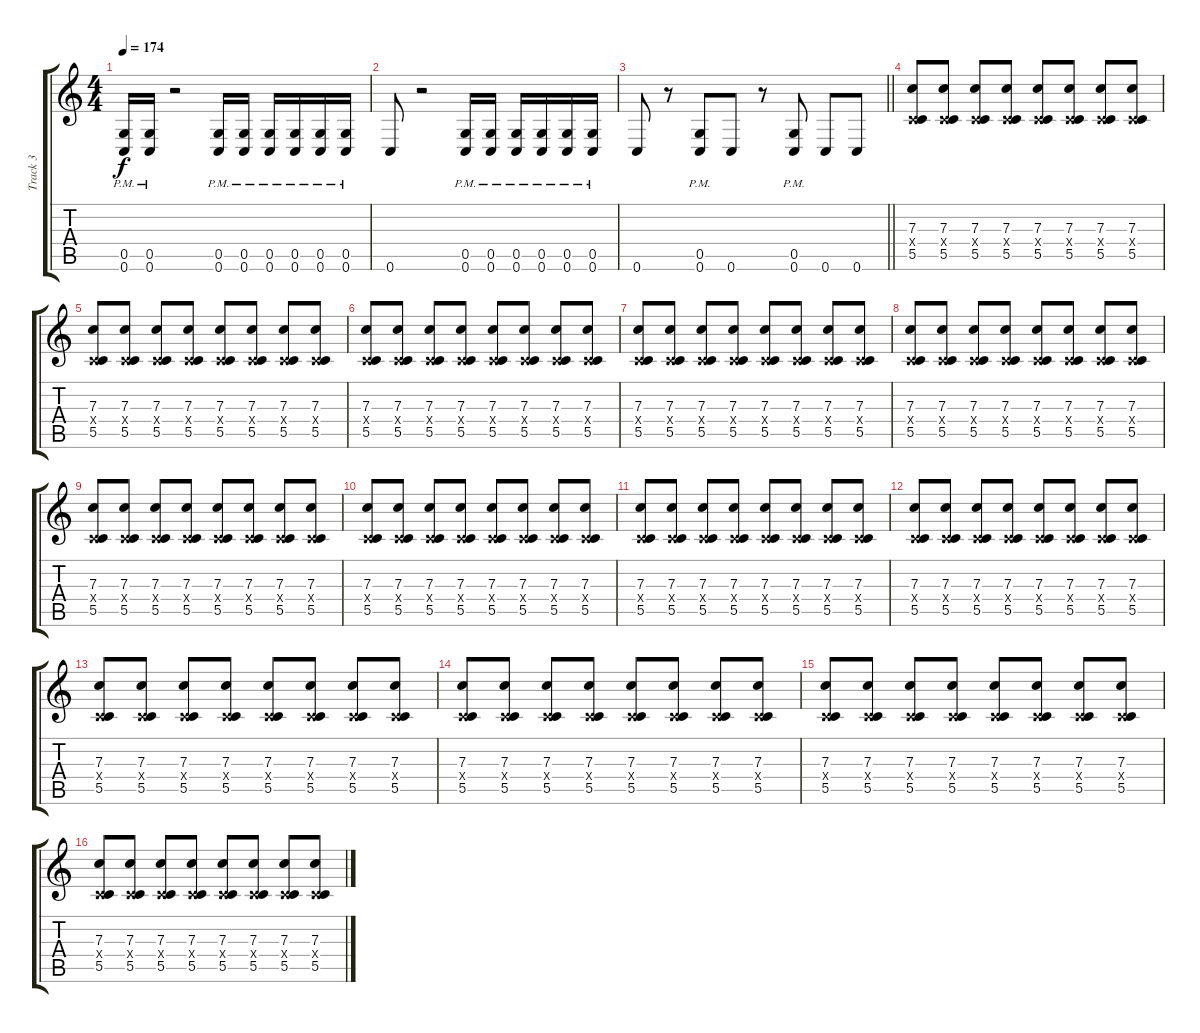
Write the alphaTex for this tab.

\track ("Track 3" "Track 3") {instrument distortionguitar}
\staff {score tabs}
\tuning (D4 A3 F3 C3 G2 C2) {hide}
\ts (4 4)
\tempo 174
\clef g2
\ks c
(0.5{pm} 0.6{pm}).16{dy f} (0.5{pm} 0.6{pm}).16 r.2 (0.5{pm} 0.6{pm}).16 (0.5{pm} 0.6{pm}).16 (0.5{pm} 0.6{pm}).16 (0.5{pm} 0.6{pm}).16 (0.5{pm} 0.6{pm}).16 (0.5{pm} 0.6{pm}).16 |
0.6.8 r.2 (0.5{pm} 0.6{pm}).16 (0.5{pm} 0.6{pm}).16 (0.5{pm} 0.6{pm}).16 (0.5{pm} 0.6{pm}).16 (0.5{pm} 0.6{pm}).16 (0.5{pm} 0.6{pm}).16 |
\barLineRight lightlight
0.6.8 r.8 (0.5{pm} 0.6{pm}).8 0.6.8 r.8 (0.5{pm} 0.6{pm}).8 0.6.8 0.6.8 |
\section ("" "")
(7.3 0.4{x} 5.5).8 (7.3 0.4{x} 5.5).8 (7.3 0.4{x} 5.5).8 (7.3 0.4{x} 5.5).8 (7.3 0.4{x} 5.5).8 (7.3 0.4{x} 5.5).8 (7.3 0.4{x} 5.5).8 (7.3 0.4{x} 5.5).8 |
(7.3 0.4{x} 5.5).8 (7.3 0.4{x} 5.5).8 (7.3 0.4{x} 5.5).8 (7.3 0.4{x} 5.5).8 (7.3 0.4{x} 5.5).8 (7.3 0.4{x} 5.5).8 (7.3 0.4{x} 5.5).8 (7.3 0.4{x} 5.5).8 |
(7.3 0.4{x} 5.5).8 (7.3 0.4{x} 5.5).8 (7.3 0.4{x} 5.5).8 (7.3 0.4{x} 5.5).8 (7.3 0.4{x} 5.5).8 (7.3 0.4{x} 5.5).8 (7.3 0.4{x} 5.5).8 (7.3 0.4{x} 5.5).8 |
(7.3 0.4{x} 5.5).8 (7.3 0.4{x} 5.5).8 (7.3 0.4{x} 5.5).8 (7.3 0.4{x} 5.5).8 (7.3 0.4{x} 5.5).8 (7.3 0.4{x} 5.5).8 (7.3 0.4{x} 5.5).8 (7.3 0.4{x} 5.5).8 |
(7.3 0.4{x} 5.5).8 (7.3 0.4{x} 5.5).8 (7.3 0.4{x} 5.5).8 (7.3 0.4{x} 5.5).8 (7.3 0.4{x} 5.5).8 (7.3 0.4{x} 5.5).8 (7.3 0.4{x} 5.5).8 (7.3 0.4{x} 5.5).8 |
(7.3 0.4{x} 5.5).8 (7.3 0.4{x} 5.5).8 (7.3 0.4{x} 5.5).8 (7.3 0.4{x} 5.5).8 (7.3 0.4{x} 5.5).8 (7.3 0.4{x} 5.5).8 (7.3 0.4{x} 5.5).8 (7.3 0.4{x} 5.5).8 |
(7.3 0.4{x} 5.5).8 (7.3 0.4{x} 5.5).8 (7.3 0.4{x} 5.5).8 (7.3 0.4{x} 5.5).8 (7.3 0.4{x} 5.5).8 (7.3 0.4{x} 5.5).8 (7.3 0.4{x} 5.5).8 (7.3 0.4{x} 5.5).8 |
(7.3 0.4{x} 5.5).8 (7.3 0.4{x} 5.5).8 (7.3 0.4{x} 5.5).8 (7.3 0.4{x} 5.5).8 (7.3 0.4{x} 5.5).8 (7.3 0.4{x} 5.5).8 (7.3 0.4{x} 5.5).8 (7.3 0.4{x} 5.5).8 |
(7.3 0.4{x} 5.5).8 (7.3 0.4{x} 5.5).8 (7.3 0.4{x} 5.5).8 (7.3 0.4{x} 5.5).8 (7.3 0.4{x} 5.5).8 (7.3 0.4{x} 5.5).8 (7.3 0.4{x} 5.5).8 (7.3 0.4{x} 5.5).8 |
(7.3 0.4{x} 5.5).8 (7.3 0.4{x} 5.5).8 (7.3 0.4{x} 5.5).8 (7.3 0.4{x} 5.5).8 (7.3 0.4{x} 5.5).8 (7.3 0.4{x} 5.5).8 (7.3 0.4{x} 5.5).8 (7.3 0.4{x} 5.5).8 |
(7.3 0.4{x} 5.5).8 (7.3 0.4{x} 5.5).8 (7.3 0.4{x} 5.5).8 (7.3 0.4{x} 5.5).8 (7.3 0.4{x} 5.5).8 (7.3 0.4{x} 5.5).8 (7.3 0.4{x} 5.5).8 (7.3 0.4{x} 5.5).8 |
(7.3 0.4{x} 5.5).8 (7.3 0.4{x} 5.5).8 (7.3 0.4{x} 5.5).8 (7.3 0.4{x} 5.5).8 (7.3 0.4{x} 5.5).8 (7.3 0.4{x} 5.5).8 (7.3 0.4{x} 5.5).8 (7.3 0.4{x} 5.5).8 |
(7.3 0.4{x} 5.5).8 (7.3 0.4{x} 5.5).8 (7.3 0.4{x} 5.5).8 (7.3 0.4{x} 5.5).8 (7.3 0.4{x} 5.5).8 (7.3 0.4{x} 5.5).8 (7.3 0.4{x} 5.5).8 (7.3 0.4{x} 5.5).8
